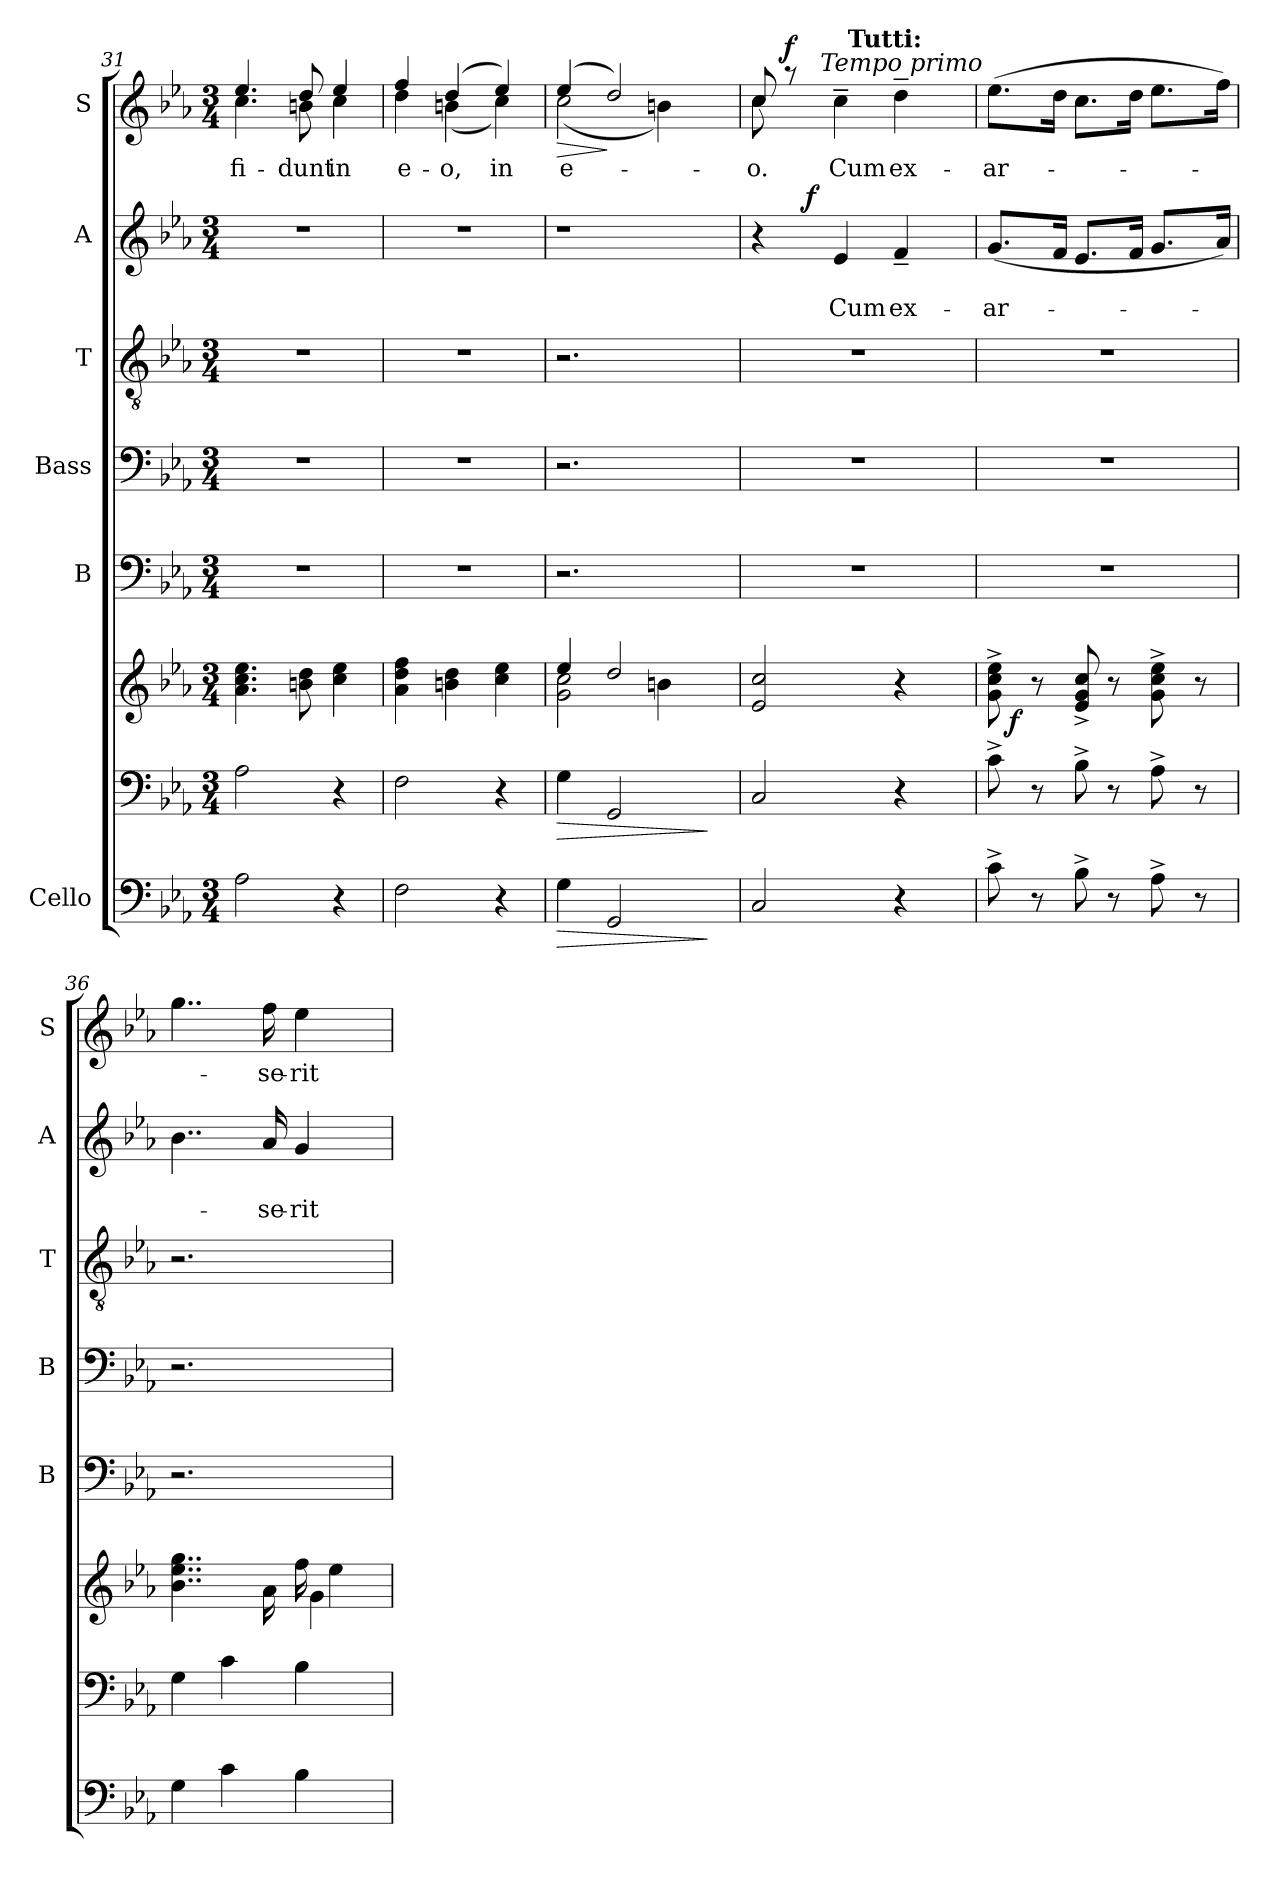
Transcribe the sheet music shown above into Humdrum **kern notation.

**kern	**dynam	**kern	**dynam	**kern	**dynam	**kern	**kern	**kern	**kern	**text	**text	**dynam	**kern	**text	**dynam
*part8	*part8	*part7	*part7	*part6	*part6	*part5	*part4	*part3	*part2	*part2	*part2	*part2	*part1	*part1	*part1
*staff8	*staff8	*staff7	*staff7	*staff6	*staff6	*staff5	*staff4	*staff3	*staff2	*staff2	*staff2	*staff2	*staff1	*staff1	*staff1
*I"Cello	*	*	*	*	*	*I"B	*I"Bass	*I"T	*I"A	*	*	*	*I"S	*	*
*	*	*	*	*	*	*I'B	*I'B	*I'T	*I'A	*	*	*	*I'S	*	*
*clefF4	*	*clefF4	*	*clefG2	*	*clefF4	*clefF4	*clefGv2	*clefG2	*	*	*	*clefG2	*	*
*k[b-e-a-]	*	*k[b-e-a-]	*	*k[b-e-a-]	*	*k[b-e-a-]	*k[b-e-a-]	*k[b-e-a-]	*k[b-e-a-]	*	*	*	*k[b-e-a-]	*	*
*E-:	*	*E-:	*	*E-:	*	*E-:	*E-:	*E-:	*E-:	*	*	*	*E-:	*	*
*M3/4	*	*M3/4	*	*M3/4	*	*M3/4	*M3/4	*M3/4	*M3/4	*	*	*	*M3/4	*	*
=31	=31	=31	=31	=31	=31	=31	=31	=31	=31	=31	=31	=31	=31	=31	=31
!	!	!	!	!	!	!	!	!	!LO:N:vis=1	!	!	!	!	!LO:LY:b	!
*	*	*	*	*	*	*	*	*	*	*	*	*	*^	*	*
2A-\	.	2A-\	.	4.a-i\ 4.cc\ 4.ee-\	.	2.r	2.r	2.r	2.r	.	.	.	4.ee-/	4.cc\	-fi-	.
!	!	!	!	!	!	!	!	!	!	!	!	!	!	!	!LO:LY:b	!
.	.	.	.	8bn\ 8dd\	.	.	.	.	.	.	.	.	8dd/	8bn\	-dunt	.
!	!	!	!	!	!	!	!	!	!	!	!	!	!	!	!LO:LY:b	!
4r	.	4r	.	4cc\ 4ee-\	.	.	.	.	.	.	.	.	4ee-/	4cc\	in	.
=32	=32	=32	=32	=32	=32	=32	=32	=32	=32	=32	=32	=32	=32	=32	=32	=32
!	!	!	!	!	!	!	!	!	!LO:N:vis=1	!	!	!	!	!	!LO:LY:b	!
2F\	.	2F\	.	4a-\ 4dd\ 4ff\	.	2.r	2.r	2.r	2.r	.	.	.	4ff/	4dd\	e-	.
!	!	!	!	!	!	!	!	!	!	!	!	!	!	!	!LO:LY:b	!
.	.	.	.	4bn\ 4dd\	.	.	.	.	.	.	.	.	(4dd/	(<4bn\	-o,	.
!	!	!	!	!	!	!	!	!	!	!	!	!	!	!	!LO:LY:b	!
4r	.	4r	.	4cc\ 4ee-\	.	.	.	.	.	.	.	.	4ee-/)	4cc\)	in	.
=33	=33	=33	=33	=33	=33	=33	=33	=33	=33	=33	=33	=33	=33	=33	=33	=33
!	!LO:HP:b	!	!LO:HP:b	!	!	!	!	!	!LO:N:vis=1	!	!	!	!	!	!LO:LY:b	!LO:HP:b
*	*	*	*	*^	*	*	*	*	*	*	*	*	*	*	*	*
4G\	>	4G\	>	4ee-/	2g\ 2cc\	.	2.r	2.r	2.r	2.r	.	.	.	(4ee-/	(<2cc\	e-	>
2GG/	.	2GG/	.	2dd/	.	.	.	.	.	.	.	.	.	2dd/)	.	.	]
.	.	.	.	.	4bn\	.	.	.	.	.	.	.	.	.	4bn\)	.	.
8ryy	]	8ryy	]	8ryy	8ryy	.	8ryy	8ryy	8ryy	8ryy	.	.	.	8ryy	8ryy	.	.
=34	=34	=34	=34	=34	=34	=34	=34	=34	=34	=34	=34	=34	=34	=34	=34	=34	=34
!	!	!	!	!	!	!	!	!	!	!	!	!	!	!	!	!LO:LY:b	!
*	*	*	*	*v	*v	*	*	*	*	*^	*	*	*	*^	*^	*	*
2C/	.	2C/	.	2e-/ 2cc/	.	2.r	2.r	2.r	4r	8.ryy	.	.	.	8cc/	8cc\	8..ryy	4ryy	-o.	.
!	!	!	!	!	!	!	!	!	!	!	!	!	!	!	!	!	!	!	!LO:DY:a
.	.	.	.	.	.	.	.	.	.	.	.	.	.	8raa	2ryy	.	.	.	f
!	!	!	!	!	!	!	!	!	!	!	!	!	!LO:DY:a	!	!	!	!	!	!
.	.	.	.	.	.	.	.	.	.	2ryy	.	.	f	.	.	.	.	.	.
!	!	!	!	!	!	!	!	!	!	!	!	!	!	!	!	!LO:TX:a:i:t=Tempo primo	!	!	!
.	.	.	.	.	.	.	.	.	.	.	.	.	.	.	.	2ryy	.	.	.
!	!	!	!	!	!	!	!	!	!	!	!	!LO:LY:b	!	!	!	!	!	!LO:LY:b	!
.	.	.	.	.	.	.	.	.	4e-/	.	.	Cum	.	4cc~<\	.	.	32ryy	Cum	.
!	!	!	!	!	!	!	!	!	!	!	!	!	!	!	!	!	!LO:TX:a:B:t=Tutti&colon;	!	!
.	.	.	.	.	.	.	.	.	.	.	.	.	.	.	.	.	4...ryy	.	.
!	!	!	!	!	!	!	!	!	!	!	!	!LO:LY:b	!	!	!	!	!	!LO:LY:b	!
4r	.	4r	.	4r	.	.	.	.	4f~</	.	.	ex-	.	4dd~<\	.	.	.	ex-	.
.	.	.	.	.	.	.	.	.	.	.	.	.	.	.	8ryy	.	.	.	.
.	.	.	.	.	.	.	.	.	.	16ryy	.	.	.	.	.	.	.	.	.
.	.	.	.	.	.	.	.	.	.	.	.	.	.	.	.	32ryy	.	.	.
=35	=35	=35	=35	=35	=35	=35	=35	=35	=35	=35	=35	=35	=35	=35	=35	=35	=35	=35	=35
*	*	*	*	*^	*	*	*	*	*	*	*	*	*	*	*	*	*	*	*
!	!	!	!	!	!	!	!	!	!	!	!	!	!LO:LY:b	!	!	!	!	!	!LO:LY:b	!
*	*	*	*	*	*	*	*	*	*	*v	*v	*	*	*	*	*	*	*	*	*
*	*	*	*	*	*	*	*	*	*	*	*	*	*	*v	*v	*v	*v	*	*
8c^>\	.	8c^>\	.	16ryy	8g\^> 8cc\^> 8ee-\^>	.	2.r	2.r	2.r	(>8.g/L	.	-ar-	.	(>8.ee-\L	-ar-	.
!	!	!	!	!	!	!LO:DY:b	!	!	!	!	!	!	!	!	!	!
.	.	.	.	2ryy	.	f	.	.	.	.	.	.	.	.	.	.
8r	.	8r	.	.	8r	.	.	.	.	.	.	.	.	.	.	.
.	.	.	.	.	.	.	.	.	.	16f/Jk	.	.	.	16dd\Jk	.	.
8B-^>\	.	8B-^>\	.	.	8e-/^< 8g/^< 8cc/^<	.	.	.	.	8.e-/L	.	.	.	8.cc\L	.	.
8r	.	8r	.	.	8r	.	.	.	.	.	.	.	.	.	.	.
.	.	.	.	.	.	.	.	.	.	16f/Jk	.	.	.	16dd\Jk	.	.
8A-^>\	.	8A-^>\	.	.	8g\^> 8cc\^> 8ee-\^>	.	.	.	.	8.g/L	.	.	.	8.ee-\L	.	.
.	.	.	.	8.ryy	.	.	.	.	.	.	.	.	.	.	.	.
8r	.	8r	.	.	8r	.	.	.	.	.	.	.	.	.	.	.
.	.	.	.	.	.	.	.	.	.	16a-/Jk)	.	.	.	16ff\Jk)	.	.
!!LO:PB:g=z
=36	=36	=36	=36	=36	=36	=36	=36	=36	=36	=36	=36	=36	=36	=36	=36	=36
*	*	*	*	*	*^	*	*	*	*	*	*	*	*	*	*	*
4G\	.	4G\	.	4..b-\ 4..ee-\ 4..gg\	4..ryy	2ryy	.	2.r	2.r	2.r	4..b-\	.	.	.	4..gg\	.	.
4c\	.	4c\	.	.	.	.	.	.	.	.	.	.	.	.	.	.	.
!	!	!	!	!	!	!	!	!	!	!	!	!	!LO:LY:b	!	!	!LO:LY:b	!
.	.	.	.	16ryy	16a-\	.	.	.	.	.	16a-/	.	-se-	.	16ff\	-se-	.
!	!	!	!	!	!	!	!	!	!	!	!	!	!LO:LY:b	!	!	!LO:LY:b	!
4B-\	.	4B-\	.	16ff\	16ryy	4g\	.	.	.	.	4g/	.	-rit	.	4ee-\	-rit	.
.	.	.	.	4ryy	4ee-\	.	.	.	.	.	.	.	.	.	.	.	.
16ryy	.	16ryy	.	.	.	16ryy	.	16ryy	16ryy	16ryy	16ryy	.	.	.	16ryy	.	.
*	*	*	*	*v	*v	*v	*	*	*	*	*	*	*	*	*	*	*
=	=	=	=	=	=	=	=	=	=	=	=	=	=	=	=
*-	*-	*-	*-	*-	*-	*-	*-	*-	*-	*-	*-	*-	*-	*-	*-
